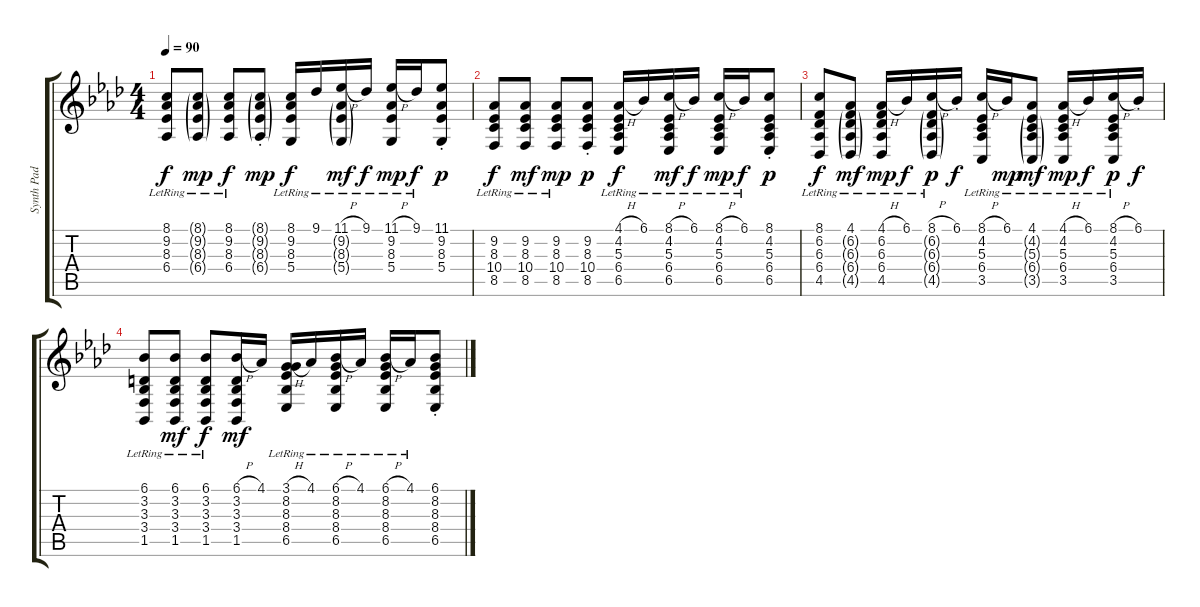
\track ("Synth Pad 2" "Synth Pad ") {instrument stringensemble1}
\staff {score tabs}
\tuning (E4 B3 G3 D3 A2 E2) {hide}
\ts (4 4)
\tempo 90
\clef g2
\ks ab
(8.1{lr} 9.2{lr} 8.3{lr} 6.4{lr}).8{dy f} (8.1{g lr} 9.2{g lr} 8.3{g lr} 6.4{g lr}).8{dy mp} (8.1{lr} 9.2{lr} 8.3{lr} 6.4{lr}).8{dy f} (8.1{g st} 9.2{g st} 8.3{g st} 6.4{g st}).8{dy mp} (8.1{lr} 9.2 8.3 5.4).16{dy f} 9.1{lr}.16 (11.1{h lr} 9.2{g} 8.3{g} 5.4{g}).16{dy mf} 9.1{lr}.16{dy f} (11.1{h lr} 9.2 8.3 5.4).16{dy mp} 9.1{lr}.16{dy f} (11.1{st} 9.2{st} 8.3{st} 5.4{st}).8{dy p} |
(9.2{lr} 8.3{lr} 10.4{lr} 8.5{lr}).8{dy f} (9.2{lr} 8.3{lr} 10.4{lr} 8.5{lr}).8{dy mf} (9.2{lr} 8.3{lr} 10.4{lr} 8.5{lr}).8{dy mp} (9.2{st} 8.3{st} 10.4{st} 8.5{st}).8{dy p} (4.1{h lr} 4.2{lr} 5.3{lr} 6.4{lr} 6.5{lr}).16{dy f} 6.1{lr}.16 (8.1{h lr} 4.2{lr} 5.3{lr} 6.4{lr} 6.5{lr}).16{dy mf} 6.1{lr}.16{dy f} (8.1{h lr} 4.2 5.3 6.4 6.5).16{dy mp} 6.1{lr}.16{dy f} (8.1{st} 4.2{st} 5.3{st} 6.4{st} 6.5{st}).8{dy p} |
(8.1{lr} 6.2{lr} 6.3{lr} 6.4{lr} 4.5{lr}).8{dy f} (4.1{lr} 6.2{g lr} 6.3{g lr} 6.4{g lr} 4.5{g lr}).8{dy mf} (4.1{h lr} 6.2{lr} 6.3{lr} 6.4{lr} 4.5{lr}).16{dy mp} 6.1{lr}.16{dy f} (8.1{h lr} 6.2{g lr} 6.3{g lr} 6.4{g lr} 4.5{g lr}).16{dy p} 6.1{st}.16{dy f} (8.1{h lr} 4.2{lr} 5.3{lr} 6.4{lr} 3.5{lr}).16 6.1{lr}.16{dy mp} (4.1{lr} 4.2{g lr} 5.3{g lr} 6.4{g lr} 3.5{g lr}).8{dy mf} (4.1{h lr} 4.2 5.3 6.4 3.5).16{dy mp} 6.1{lr}.16{dy f} (8.1{h lr} 4.2 5.3 6.4 3.5).16{dy p} 6.1{st}.16{dy f} |
(6.1{lr} 3.2{lr} 3.3{lr} 3.4{lr} 1.5{lr}).8 (6.1{lr} 3.2{lr} 3.3{lr} 3.4{lr} 1.5{lr}).8{dy mf} (6.1{lr} 3.2{lr} 3.3{lr} 3.4{lr} 1.5{lr}).8{dy f} (6.1{h} 3.2 3.3 3.4 1.5).16{dy mf} 4.1.16 (3.1{h lr} 8.2{lr} 8.3{lr} 8.4{lr} 6.5{lr}).16 4.1{lr}.16 (6.1{h lr} 8.2{lr} 8.3{lr} 8.4{lr} 6.5{lr}).16 4.1{lr}.16 (6.1{h lr} 8.2{lr} 8.3{lr} 8.4{lr} 6.5{lr}).16 4.1{lr}.16 (6.1{st} 8.2{st} 8.3{st} 8.4{st} 6.5{st}).8
